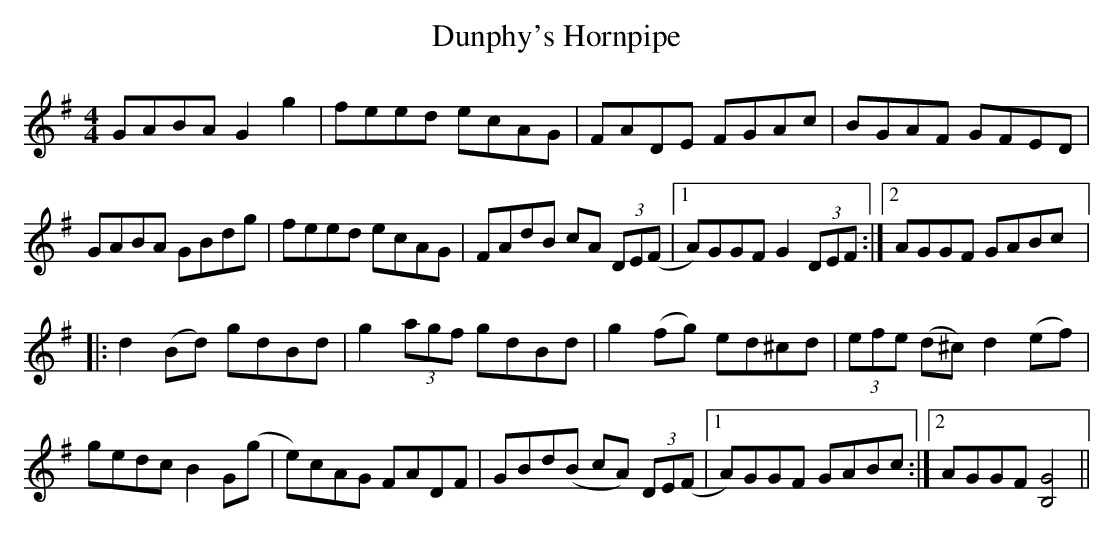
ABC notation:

X:1
T:Dunphy's Hornpipe
L:1/8
M:4/4
K:G
 GABA G2 g2 | feed ecAG | FADE FGAc| BGAF GFED |$
GABA GBdg | feed ecAG | FAdB cA (3DE(F |1A)GGF G2 (3DEF :|2 AGGF GABc |:$ d2 (Bd) gdBd | g2 (3agf gdBd | g2 (fg) ed^cd |
(3efe (d^c) d2 (ef) | gedc B2 G(g | e)cAG FADF | GBd(B cA) (3DE(F |1 A)GGF GABc :|2 AGGF [B,G]4 ||
